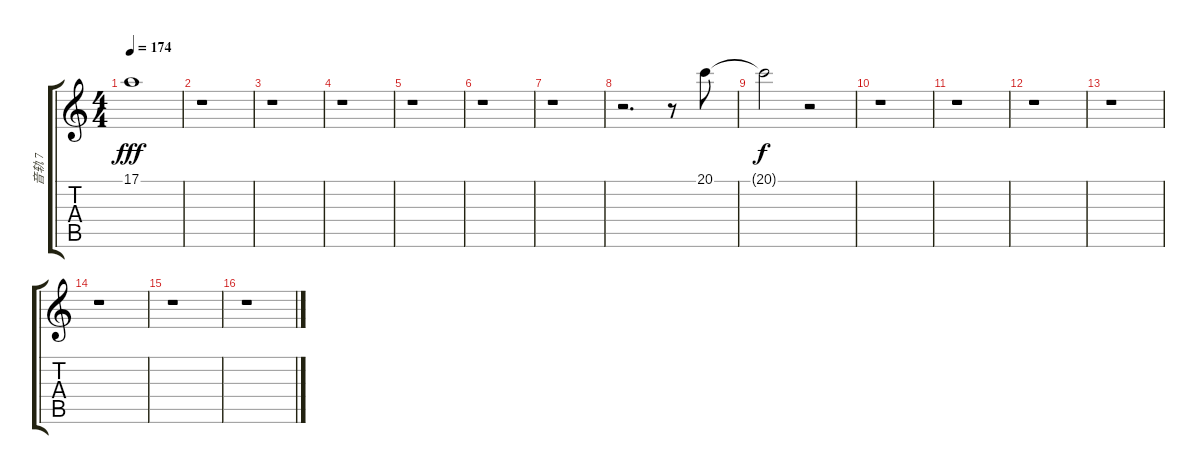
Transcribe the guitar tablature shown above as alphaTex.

\track ("音轨 7" "音轨 7") {instrument brasssection}
\staff {score tabs}
\tuning (E4 B3 G3 D3 A2 E2) {hide}
\ts (4 4)
\tempo 174
\clef g2
\ks c
17.1.1{dy fff instrument brasssection} |
r.1 |
r.1 |
r.1 |
r.1 |
r.1 |
r.1 |
r.2{d} r.8 20.1.8 |
20.1{t}.2{dy f} r.2 |
r.1 |
r.1 |
r.1 |
r.1 |
r.1 |
r.1 |
r.1
